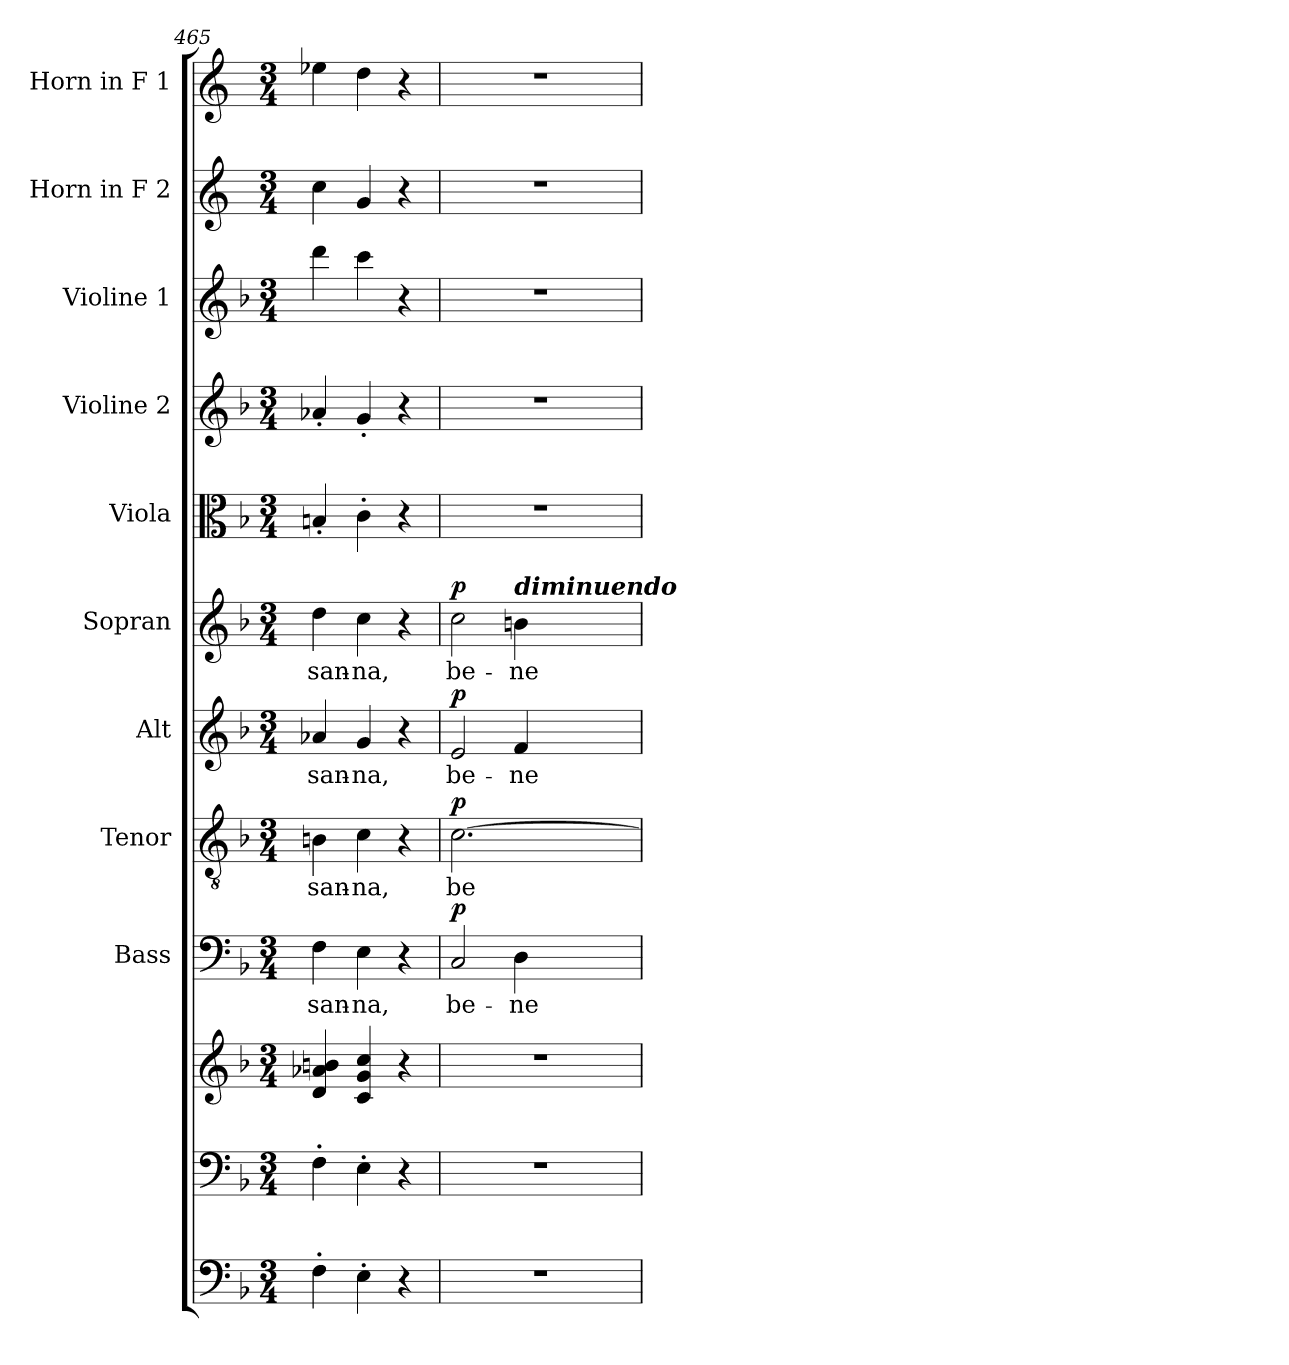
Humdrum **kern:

**kern	**kern	**kern	**kern	**text	**dynam	**kern	**text	**dynam	**kern	**text	**dynam	**kern	**text	**dynam	**kern	**kern	**kern	**kern	**kern
*part11	*part10	*part10	*part9	*part9	*part9	*part8	*part8	*part8	*part7	*part7	*part7	*part6	*part6	*part6	*part5	*part4	*part3	*part2	*part1
*staff12	*staff11	*staff10	*staff9	*staff9	*staff9	*staff8	*staff8	*staff8	*staff7	*staff7	*staff7	*staff6	*staff6	*staff6	*staff5	*staff4	*staff3	*staff2	*staff1
*	*	*	*I"Bass	*	*	*I"Tenor	*	*	*I"Alt	*	*	*I"Sopran	*	*	*I"Viola	*I"Violine 2	*I"Violine 1	*I"Horn in F 2	*I"Horn in F 1
*	*	*	*I'B.	*	*	*I'T.	*	*	*I'A.	*	*	*I'S.	*	*	*I'Vla.	*I'Vl. 2	*I'Vl. 1	*	*
*clefF4	*clefF4	*clefG2	*clefF4	*	*	*clefGv2	*	*	*clefG2	*	*	*clefG2	*	*	*clefC3	*clefG2	*clefG2	*clefG2	*clefG2
*ITrd7c12	*	*	*	*	*	*	*	*	*	*	*	*	*	*	*	*	*	*ITrd4c7	*ITrd4c7
*k[b-]	*k[b-]	*k[b-]	*k[b-]	*	*	*k[b-]	*	*	*k[b-]	*	*	*k[b-]	*	*	*k[b-]	*k[b-]	*k[b-]	*k[b-]	*k[b-]
*F:	*F:	*F:	*F:	*	*	*F:	*	*	*F:	*	*	*F:	*	*	*F:	*F:	*F:	*F:	*F:
*M3/4	*M3/4	*M3/4	*M3/4	*	*	*M3/4	*	*	*M3/4	*	*	*M3/4	*	*	*M3/4	*M3/4	*M3/4	*M3/4	*M3/4
=465	=465	=465	=465	=465	=465	=465	=465	=465	=465	=465	=465	=465	=465	=465	=465	=465	=465	=465	=465
!	!	!	!	!LO:LY:b	!	!	!LO:LY:b	!	!	!LO:LY:b	!	!	!LO:LY:b	!	!	!	!	!	!
4FF'>\	4F'>\	4d/ 4a-X/ 4bn/	4F\	-san-	.	4Bn\	-san-	.	4a-X/	-san-	.	4dd\	-san-	.	4Bn'</	4a-X'</	4ddd\	4f\	4a-X\
!	!	!	!	!LO:LY:b	!	!	!LO:LY:b	!	!	!LO:LY:b	!	!	!LO:LY:b	!	!	!	!	!	!
4EE'>\	4E'>\	4c/ 4g/ 4cc/	4E\	-na,	.	4c\	-na,	.	4g/	-na,	.	4cc\	-na,	.	4c'>\	4g'</	4ccc\	4c/	4g\
4r	4r	4r	4r	.	.	4r	.	.	4r	.	.	4r	.	.	4r	4r	4r	4r	4r
=466	=466	=466	=466	=466	=466	=466	=466	=466	=466	=466	=466	=466	=466	=466	=466	=466	=466	=466	=466
!	!	!	!	!LO:LY:b	!LO:DY:a	!	!LO:LY:b	!LO:DY:a	!	!LO:LY:b	!LO:DY:a	!	!LO:LY:b	!LO:DY:a	!	!	!	!	!
2.r	2.r	2.r	2C/	be-	p	[2.c\	be-	p	2e/	be-	p	2cc\	be-	p	2.r	2.r	2.r	2.r	2.r
!	!	!	!	!	!	!	!	!	!	!	!	!LO:TX:a:Bi:t=diminuendo	!	!	!	!	!	!	!
!	!	!	!	!LO:LY:b	!	!	!	!	!	!LO:LY:b	!	!	!LO:LY:b	!	!	!	!	!	!
.	.	.	4D\	-ne-	.	.	.	.	4f/	-ne-	.	4bn\	-ne-	.	.	.	.	.	.
=	=	=	=	=	=	=	=	=	=	=	=	=	=	=	=	=	=	=	=
*-	*-	*-	*-	*-	*-	*-	*-	*-	*-	*-	*-	*-	*-	*-	*-	*-	*-	*-	*-
